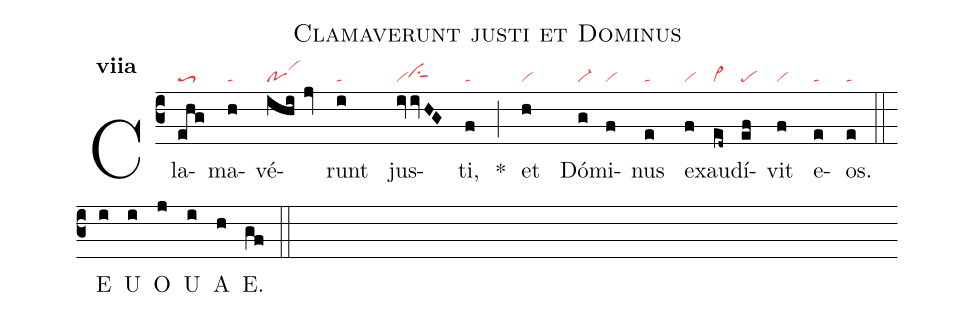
name:Clamaverunt justi et Dominus;
office-part:an;
mode:7a;
nabc-lines:1;
%%
initial-style: 1;
name: Clamaverunt justi et Dominus;
mode: 7;
office-part: Antiphona;
annotation: Ant.;
annotation: vii a;
nabc-lines: 1;
%%
(c3) Cla(ehg|toS3)ma(h|ta)vé(ihi//jv|povihk)runt(i|ta) jus(ivivHG|viciShh)ti,(f|ta) <sp>*</sp>(;) et(h|vi) Dó(g|vi-)mi(f|vi)nus(e|ta) ex(f|vi)au(ed~|vi>)dí(ef|pe)vit(f|vi) e(e|ta)os.(e|ta) (::)
<eu> E(i) U(i) O(j) U(i) A(h) E.(gf) </eu> (::)
